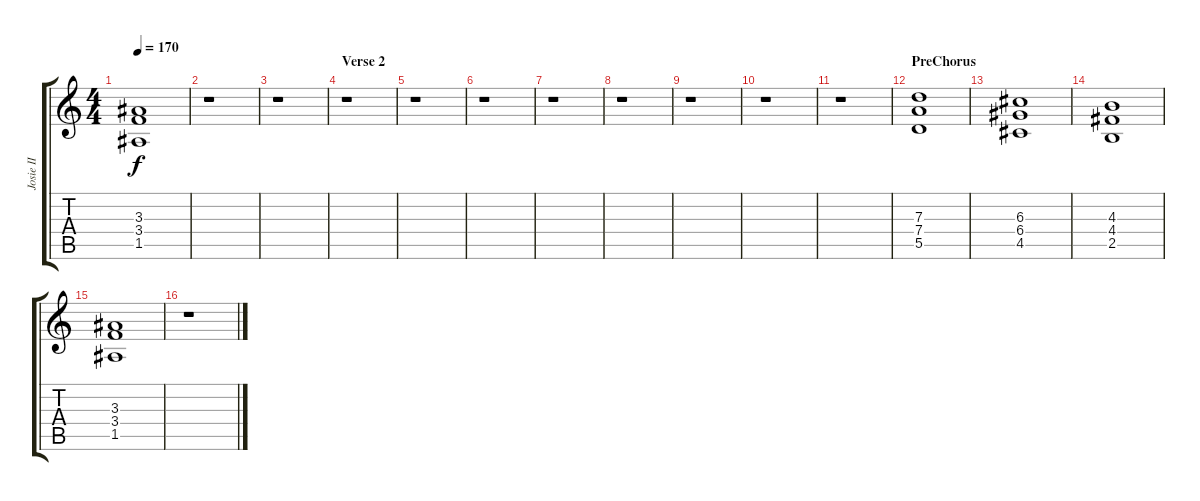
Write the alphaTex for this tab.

\track ("Josie II" "Josie II") {instrument overdrivenguitar}
\staff {score tabs}
\tuning (E4 B3 G3 D3 A2 E2) {hide}
\ts (4 4)
\tempo 170
\clef g2
\ks c
(3.3 3.4 1.5).1{dy f} |
r.1 |
r.1 |
\section ("" "Verse 2")
r.1 |
r.1 |
r.1 |
r.1 |
r.1 |
r.1 |
r.1 |
r.1 |
\section ("" "PreChorus")
(7.3 7.4 5.5).1 |
(6.3 6.4 4.5).1 |
(4.3 4.4 2.5).1 |
(3.3 3.4 1.5).1 |
r.1
